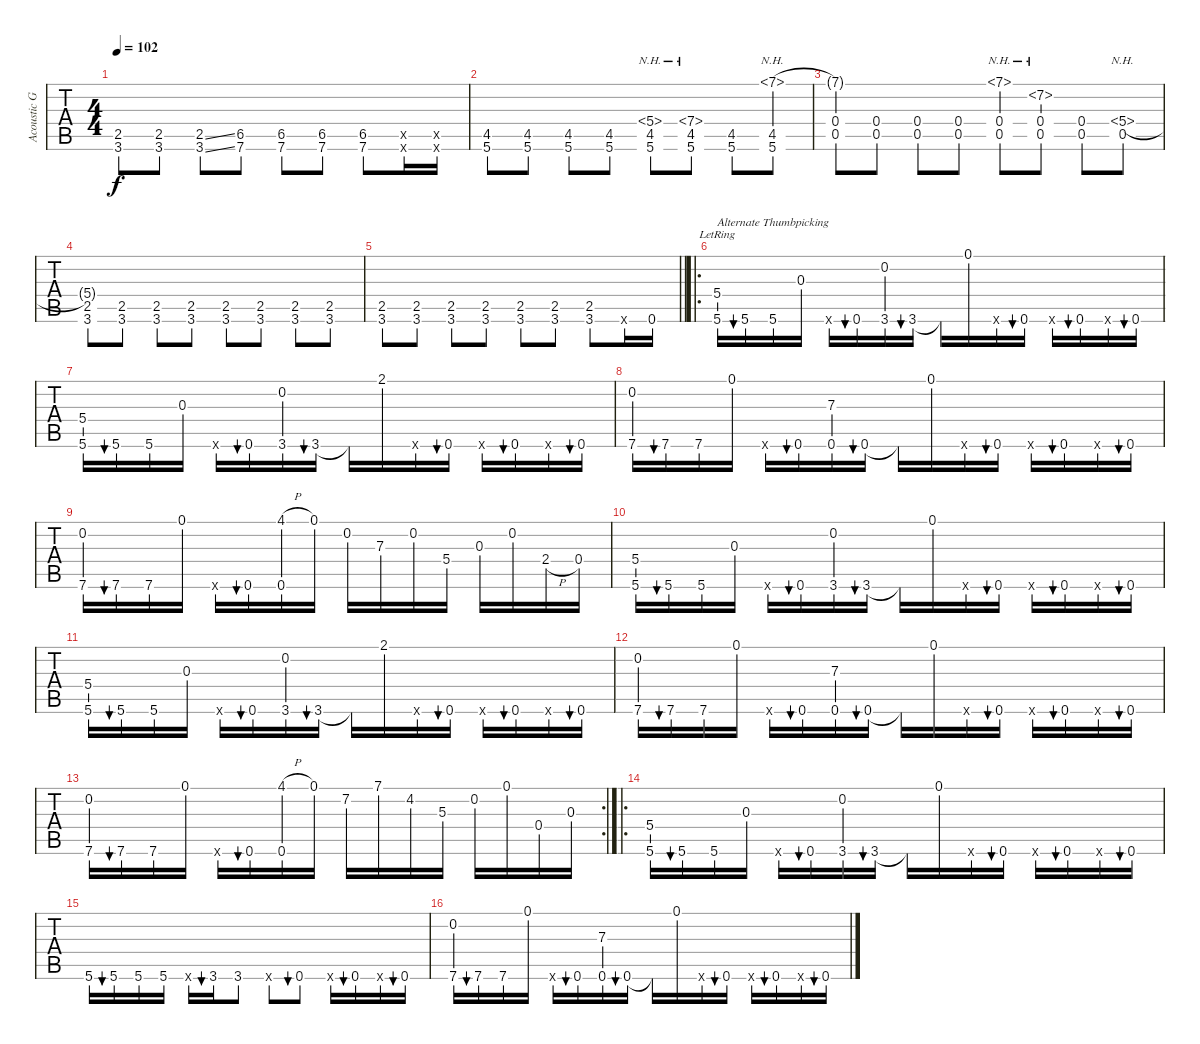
\track ("Acoustic Guitar" "Acoustic G") {instrument acousticguitarsteel}
\staff {tabs}
\tuning (E4 B3 Ab3 E3 A2 Db2) {hide}
\ts (4 4)
\tempo 102
\clef g2
\ks c
(2.5 3.6).8{dy f} (2.5 3.6).8 (2.5{ss} 3.6{ss}).8 (6.5 7.6).8 (6.5 7.6).8 (6.5 7.6).8 (6.5 7.6).8 (6.5{x} 7.6{x}).16 (6.5{x} 7.6{x}).16 |
(4.5 5.6).8 (4.5 5.6).8 (4.5 5.6).8 (4.5 5.6).8 (5.4{nh} 4.5 5.6).8 (7.4{nh} 4.5 5.6).8 (4.5 5.6).8 (7.1{nh} 4.5 5.6).8 |
(7.1{t} 0.4 0.5).8 (0.4 0.5).8 (0.4 0.5).8 (0.4 0.5).8 (7.1{nh} 0.4 0.5).8 (7.2{nh} 0.4 0.5).8 (0.4 0.5).8 (5.4{nh} 0.5).8 |
(5.4{t} 2.5 3.6).8 (2.5 3.6).8 (2.5 3.6).8 (2.5 3.6).8 (2.5 3.6).8 (2.5 3.6).8 (2.5 3.6).8 (2.5 3.6).8 |
\barLineRight lightlight
(2.5 3.6).8 (2.5 3.6).8 (2.5 3.6).8 (2.5 3.6).8 (2.5 3.6).8 (2.5 3.6).8 (2.5 3.6).8 0.6{x}.16 0.6.16 |
\ro
(5.4{lr lf 5 rf 2} 5.6{lf 4 rf 1}).16{txt "Alternate Thumbpicking"} 5.6{rf 1}.16{bu 30} 5.6{rf 1}.16 0.3.16 0.6{x}.16 0.6{rf 1}.16{bu 60} (0.2 3.6{lf 2 rf 1}).16 3.6{rf 1}.16{bu 60} 3.6{t}.16 0.1.16 0.6{x}.16 0.6{rf 1}.16{bu 60} 0.6{x}.16 0.6{rf 1}.16{bu 60} 0.6{x}.16 0.6{rf 1}.16{bu 60} |
(5.4{rf 2} 5.6{rf 1}).16 5.6{rf 1}.16{bu 30} 5.6{rf 1}.16 0.3.16 0.6{x}.16 0.6{rf 1}.16{bu 60} (0.2 3.6{rf 1}).16 3.6{rf 1}.16{bu 60} 3.6{t}.16 2.1{lf 2}.16 0.6{x}.16 0.6{rf 1}.16{bu 60} 0.6{x}.16 0.6{rf 1}.16{bu 60} 0.6{x}.16 0.6{rf 1}.16{bu 60} |
(0.2 7.6{lf 4 rf 1}).16 7.6{rf 1}.16{bu 30} 7.6{rf 1}.16 0.1.16 0.6{x}.16 0.6{rf 1}.16{bu 60} (7.3{lf 5} 0.6{rf 1}).16 0.6{rf 1}.16{bu 60} 0.6{t}.16 0.1.16 0.6{x}.16 0.6{rf 1}.16{bu 60} 0.6{x}.16 0.6{rf 1}.16{bu 60} 0.6{x}.16 0.6{rf 1}.16{bu 60} |
(0.2 7.6{rf 1}).16 7.6{rf 1}.16{bu 30} 7.6{rf 1}.16 0.1.16 0.6{x}.16 0.6{rf 1}.16{bu 60} (4.1{h lf 2} 0.6{rf 1}).16 0.1.16 0.2.16 7.3{lf 4}.16 0.2.16 5.4{lf 2}.16 0.3.16 0.2.16 2.4{h lf 2}.16 0.4.16 |
(5.4{rf 2} 5.6{rf 1}).16 5.6{rf 1}.16{bu 30} 5.6{rf 1}.16 0.3.16 0.6{x}.16 0.6{rf 1}.16{bu 60} (0.2 3.6{rf 1}).16 3.6{rf 1}.16{bu 60} 3.6{t}.16 0.1.16 0.6{x}.16 0.6{rf 1}.16{bu 60} 0.6{x}.16 0.6{rf 1}.16{bu 60} 0.6{x}.16 0.6{rf 1}.16{bu 60} |
(5.4{rf 2} 5.6{rf 1}).16 5.6{rf 1}.16{bu 30} 5.6{rf 1}.16 0.3.16 0.6{x}.16 0.6{rf 1}.16{bu 60} (0.2 3.6{rf 1}).16 3.6{rf 1}.16{bu 60} 3.6{t}.16 2.1.16 0.6{x}.16 0.6{rf 1}.16{bu 60} 0.6{x}.16 0.6{rf 1}.16{bu 60} 0.6{x}.16 0.6{rf 1}.16{bu 60} |
(0.2 7.6{rf 1}).16 7.6{rf 1}.16{bu 30} 7.6{rf 1}.16 0.1.16 0.6{x}.16 0.6{rf 1}.16{bu 60} (7.3 0.6{rf 1}).16 0.6{rf 1}.16{bu 60} 0.6{t}.16 0.1.16 0.6{x}.16 0.6{rf 1}.16{bu 60} 0.6{x}.16 0.6{rf 1}.16{bu 60} 0.6{x}.16 0.6{rf 1}.16{bu 60} |
\rc 2
(0.2 7.6{rf 1}).16 7.6{rf 1}.16{bu 30} 7.6{rf 1}.16 0.1.16 0.6{x}.16 0.6{rf 1}.16{bu 60} (4.1{h lf 2} 0.6{rf 1}).16 0.1.16 7.2{lf 4}.16 7.1{lf 5}.16 4.2{lf 2}.16 5.3{lf 3}.16 0.2.16 0.1.16 0.4.16 0.3.16 |
\ro
(5.4{rf 2} 5.6{rf 1}).16 5.6{rf 1}.16{bu 30} 5.6{rf 1}.16 0.3.16 0.6{x}.16 0.6{rf 1}.16{bu 60} (0.2 3.6{rf 1}).16 3.6{rf 1}.16{bu 60} 3.6{t}.16 0.1.16 0.6{x}.16 0.6{rf 1}.16{bu 60} 0.6{x}.16 0.6{rf 1}.16{bu 60} 0.6{x}.16 0.6{rf 1}.16{bu 60} |
5.6{rf 1}.16 5.6{rf 1}.16{bu 30} 5.6{rf 1}.16 5.6.16 0.6{x}.16 3.6{rf 1}.16{bu 60} 3.6{rf 1}.8 0.6{x}.8 0.6{rf 1}.8{bu 60} 0.6{x}.16 0.6{rf 1}.16{bu 60} 0.6{x}.16 0.6{rf 1}.16{bu 60} |
(0.2 7.6{rf 1}).16 7.6{rf 1}.16{bu 30} 7.6{rf 1}.16 0.1.16 0.6{x}.16 0.6{rf 1}.16{bu 60} (7.3 0.6{rf 1}).16 0.6{rf 1}.16{bu 60} 0.6{t}.16 0.1.16 0.6{x}.16 0.6{rf 1}.16{bu 60} 0.6{x}.16 0.6{rf 1}.16{bu 60} 0.6{x}.16 0.6{rf 1}.16{bu 60}
